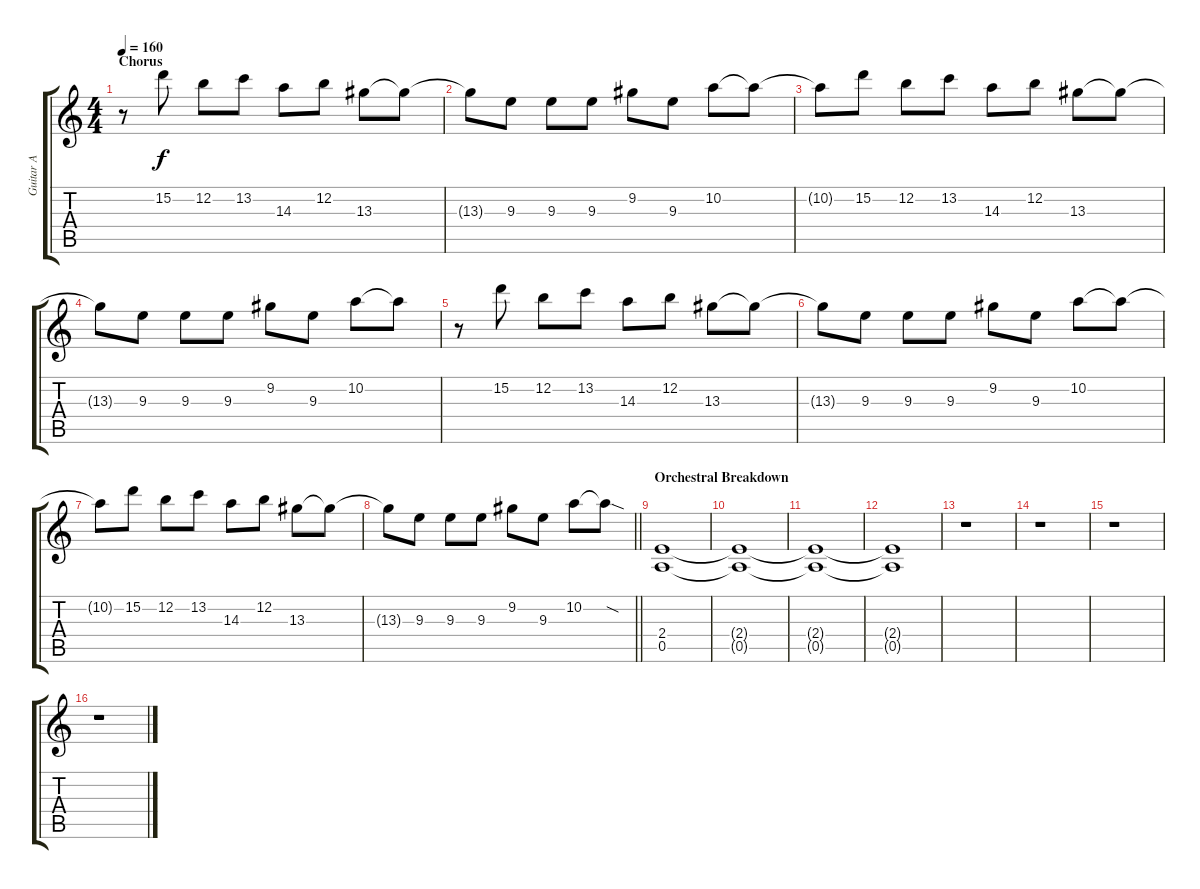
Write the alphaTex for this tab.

\track ("Guitar A" "Guitar A") {instrument distortionguitar}
\staff {score tabs}
\tuning (E4 B3 G3 D3 A2 E2) {hide}
\ts (4 4)
\section ("" "Chorus")
\tempo 160
\clef g2
\ks aminor
r.8{dy f} 15.2.8 12.2.8 13.2.8 14.3.8 12.2.8 13.3.8 13.3{t}.8 |
13.3{t}.8 9.3.8 9.3.8 9.3.8 9.2.8 9.3.8 10.2.8 10.2{t}.8 |
10.2{t}.8 15.2.8 12.2.8 13.2.8 14.3.8 12.2.8 13.3.8 13.3{t}.8 |
13.3{t}.8 9.3.8 9.3.8 9.3.8 9.2.8 9.3.8 10.2.8 10.2{t}.8 |
r.8 15.2.8 12.2.8 13.2.8 14.3.8 12.2.8 13.3.8 13.3{t}.8 |
13.3{t}.8 9.3.8 9.3.8 9.3.8 9.2.8 9.3.8 10.2.8 10.2{t}.8 |
10.2{t}.8 15.2.8 12.2.8 13.2.8 14.3.8 12.2.8 13.3.8 13.3{t}.8 |
\barLineRight lightlight
13.3{t}.8 9.3.8 9.3.8 9.3.8 9.2.8 9.3.8 10.2.8 10.2{sod t}.8 |
\section ("" "Orchestral Breakdown")
(2.4 0.5).1{volume 0} |
(2.4{t} 0.5{t}).1 |
(2.4{t} 0.5{t}).1 |
(2.4{t} 0.5{t}).1 |
r.1{volume 11} |
r.1 |
r.1 |
r.1
